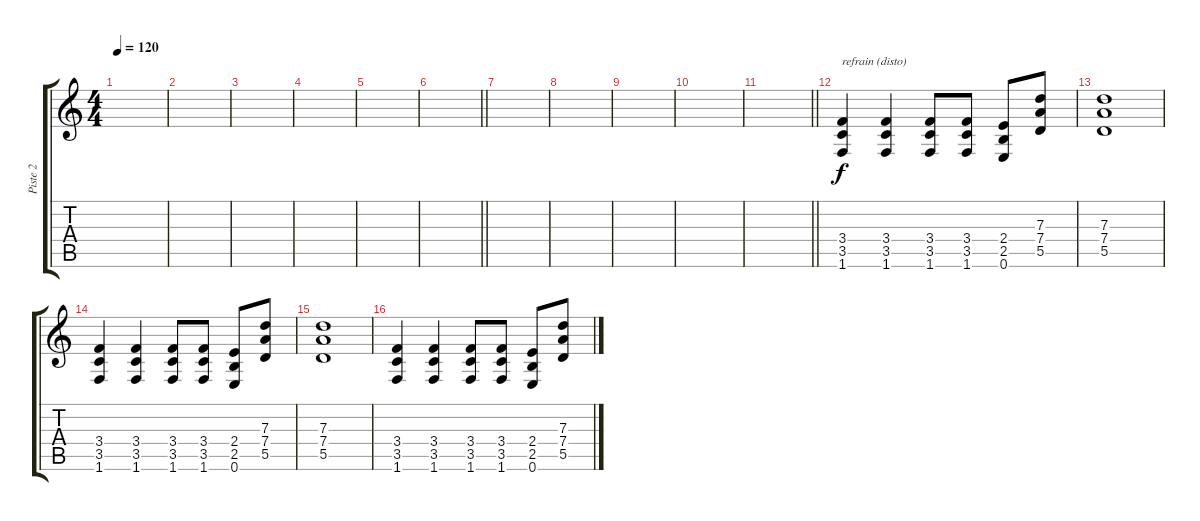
\track ("Piste 2" "Piste 2") {instrument overdrivenguitar}
\staff {score tabs}
\tuning (E4 B3 G3 D3 A2 E2) {hide}
\ts (4 4)
\tempo 120
\clef g2
\ks c
|
|
|
|
|
\barLineRight lightlight
|
|
|
|
|
\barLineRight lightlight
|
(3.4 3.5 1.6).4{txt "refrain (disto)"} (3.4 3.5 1.6).4 (3.4 3.5 1.6).8 (3.4 3.5 1.6).8 (2.4 2.5 0.6).8 (7.3 7.4 5.5).8 |
(7.3 7.4 5.5).1 |
(3.4 3.5 1.6).4 (3.4 3.5 1.6).4 (3.4 3.5 1.6).8 (3.4 3.5 1.6).8 (2.4 2.5 0.6).8 (7.3 7.4 5.5).8 |
(7.3 7.4 5.5).1 |
(3.4 3.5 1.6).4 (3.4 3.5 1.6).4 (3.4 3.5 1.6).8 (3.4 3.5 1.6).8 (2.4 2.5 0.6).8 (7.3 7.4 5.5).8
